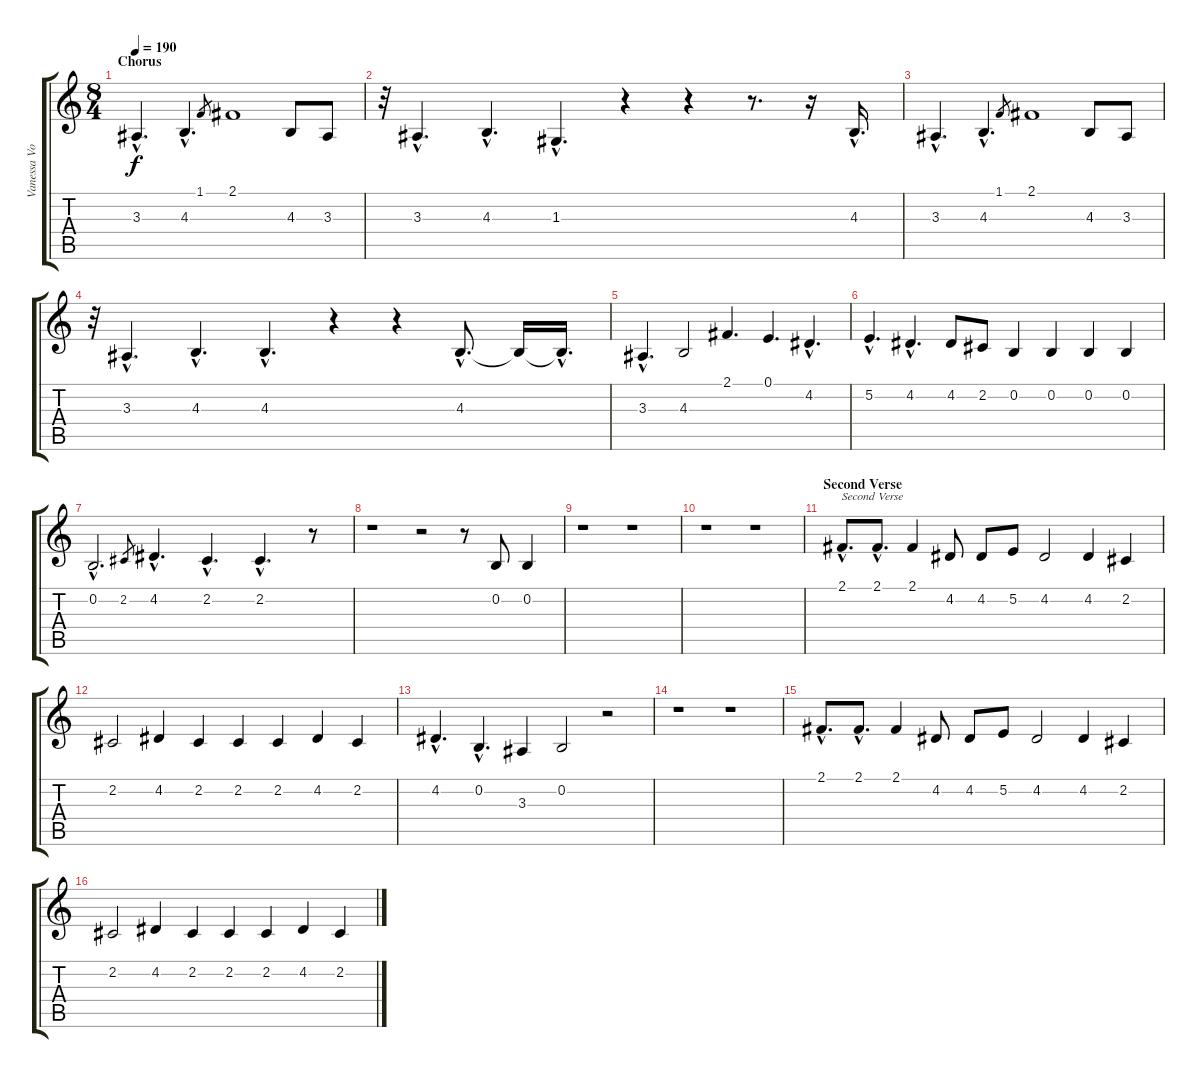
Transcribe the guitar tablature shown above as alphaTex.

\track ("Vanessa Vocals" "Vanessa Vo") {instrument clarinet}
\staff {score tabs}
\tuning (E4 B3 G3 D3 A2 E2) {hide}
\ts (8 4)
\section ("" "Chorus")
\tempo 190
\clef g2
\ks c
3.3{hac}.4{d dy f} 4.3{hac}.4{d} 1.1.8{gr} 2.1.1 4.3.8 3.3.8 |
r.32 3.3{hac}.4{d} 4.3{hac}.4{d} 1.3{hac}.4{d} r.4 r.4 r.8{d} r.16 4.3{hac}.16{d} |
3.3{hac}.4{d} 4.3{hac}.4{d} 1.1.8{gr} 2.1.1 4.3.8 3.3.8 |
r.32 3.3{hac}.4{d} 4.3{hac}.4{d} 4.3{hac}.4{d} r.4 r.4 4.3{hac}.8{d} 4.3{t}.16 4.3{hac t}.16{d} |
3.3{hac}.4{d} 4.3.2 2.1.4{d} 0.1.4{d} 4.2{hac}.4{d} |
5.2{hac}.4{d} 4.2{hac}.4{d} 4.2.8 2.2.8 0.2.4 0.2.4 0.2.4 0.2.4 |
0.2{hac}.2{d} 2.2.8{gr} 4.2{hac}.4{d} 2.2{hac}.4{d} 2.2{hac}.4{d} r.8 |
r.1 r.2 r.8 0.2.8 0.2.4 |
r.1 r.1 |
r.1 r.1 |
\section ("" "Second Verse")
2.1{hac}.8{d txt "Second Verse"} 2.1{hac}.8{d} 2.1.4 4.2.8 4.2.8 5.2.8 4.2.2 4.2.4 2.2.4 |
2.2.2 4.2.4 2.2.4 2.2.4 2.2.4 4.2.4 2.2.4 |
4.2{hac}.4{d} 0.2{hac}.4{d} 3.3.4 0.2.2 r.2 |
r.1 r.1 |
2.1{hac}.8{d} 2.1{hac}.8{d} 2.1.4 4.2.8 4.2.8 5.2.8 4.2.2 4.2.4 2.2.4 |
2.2.2 4.2.4 2.2.4 2.2.4 2.2.4 4.2.4 2.2.4
